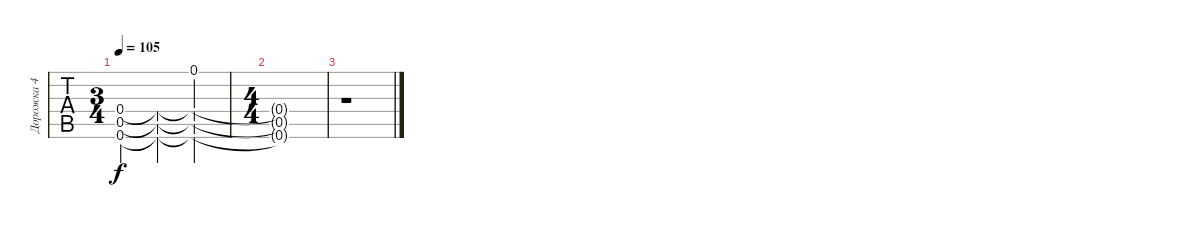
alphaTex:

\track ("Дорожка 4" "Дорожка 4") {instrument distortionguitar}
\staff {tabs}
\tuning (Eb4 Bb3 Gb3 Db3 Ab2 Db2) {hide}
\ts (3 4)
\tempo 105
\clef g2
\ks c
(0.4{t} 0.5{t} 0.6{t}).4{dy f} (0.4{t} 0.5{t} 0.6{t}).4 (0.1 0.4{t} 0.5{t} 0.6{t}).4 |
\ts (4 4)
(0.4{t} 0.5{t} 0.6{t}).1 |
r.1
